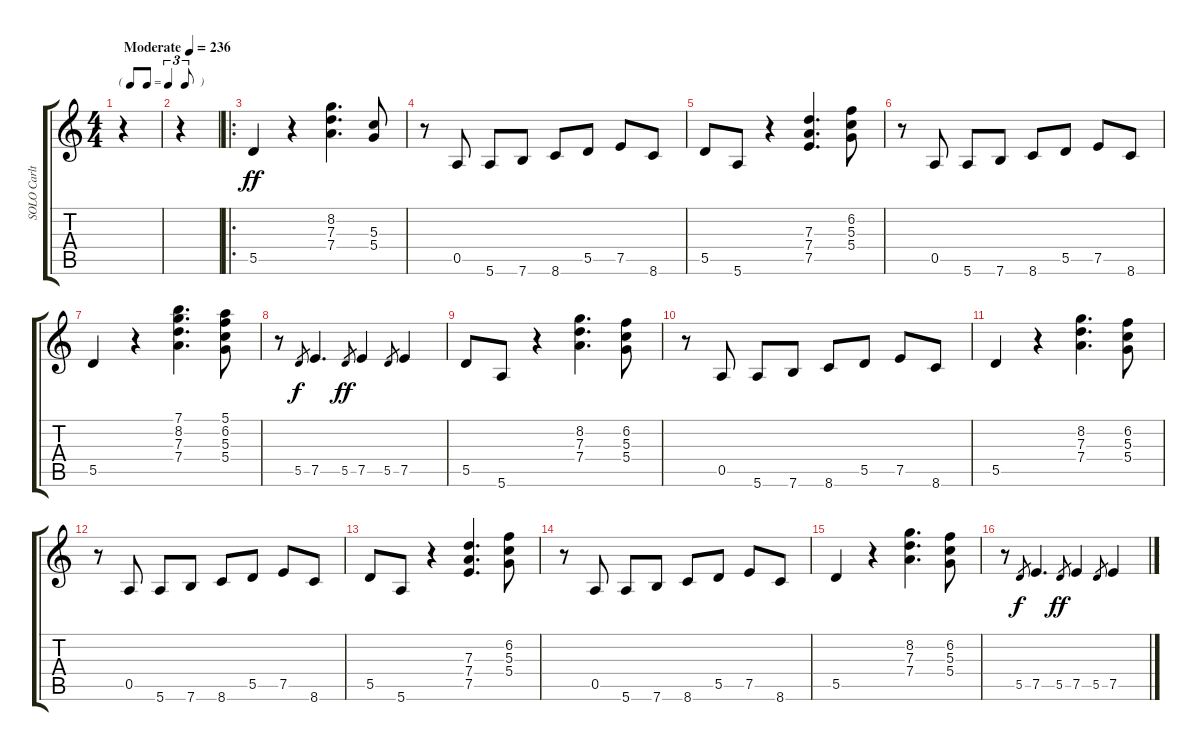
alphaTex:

\track ("SOLO Carlton" "SOLO Carlt") {instrument acousticguitarnylon}
\staff {score tabs}
\tuning (E4 B3 G3 D3 A2 E2) {hide}
\ts (4 4)
\tf triplet8th
\tempo (236 "Moderate")
\clef g2
\ks c
r.4{dy ff instrument acousticguitarnylon} |
r.4 |
\ro
5.5.4 r.4 (8.2 7.3 7.4).4{d} (5.3 5.4).8 |
r.8 0.5.8 5.6.8 7.6.8 8.6.8 5.5.8 7.5.8 8.6.8 |
5.5.8 5.6.8 r.4 (7.3 7.4 7.5).4{d} (6.2 5.3 5.4).8 |
r.8 0.5.8 5.6.8 7.6.8 8.6.8 5.5.8 7.5.8 8.6.8 |
5.5.4 r.4 (7.1 8.2 7.3 7.4).4{d} (5.1 6.2 5.3 5.4).8 |
r.8 5.5.8{gr dy f} 7.5.4{d} 5.5.8{gr dy ff} 7.5.4 5.5.8{gr} 7.5.4 |
5.5.8 5.6.8 r.4 (8.2 7.3 7.4).4{d} (6.2 5.3 5.4).8 |
r.8 0.5.8 5.6.8 7.6.8 8.6.8 5.5.8 7.5.8 8.6.8 |
5.5.4 r.4 (8.2 7.3 7.4).4{d} (6.2 5.3 5.4).8 |
r.8 0.5.8 5.6.8 7.6.8 8.6.8 5.5.8 7.5.8 8.6.8 |
5.5.8 5.6.8 r.4 (7.3 7.4 7.5).4{d} (6.2 5.3 5.4).8 |
r.8 0.5.8 5.6.8 7.6.8 8.6.8 5.5.8 7.5.8 8.6.8 |
5.5.4 r.4 (8.2 7.3 7.4).4{d} (6.2 5.3 5.4).8 |
r.8 5.5.8{gr dy f} 7.5.4{d} 5.5.8{gr dy ff} 7.5.4 5.5.8{gr} 7.5.4
